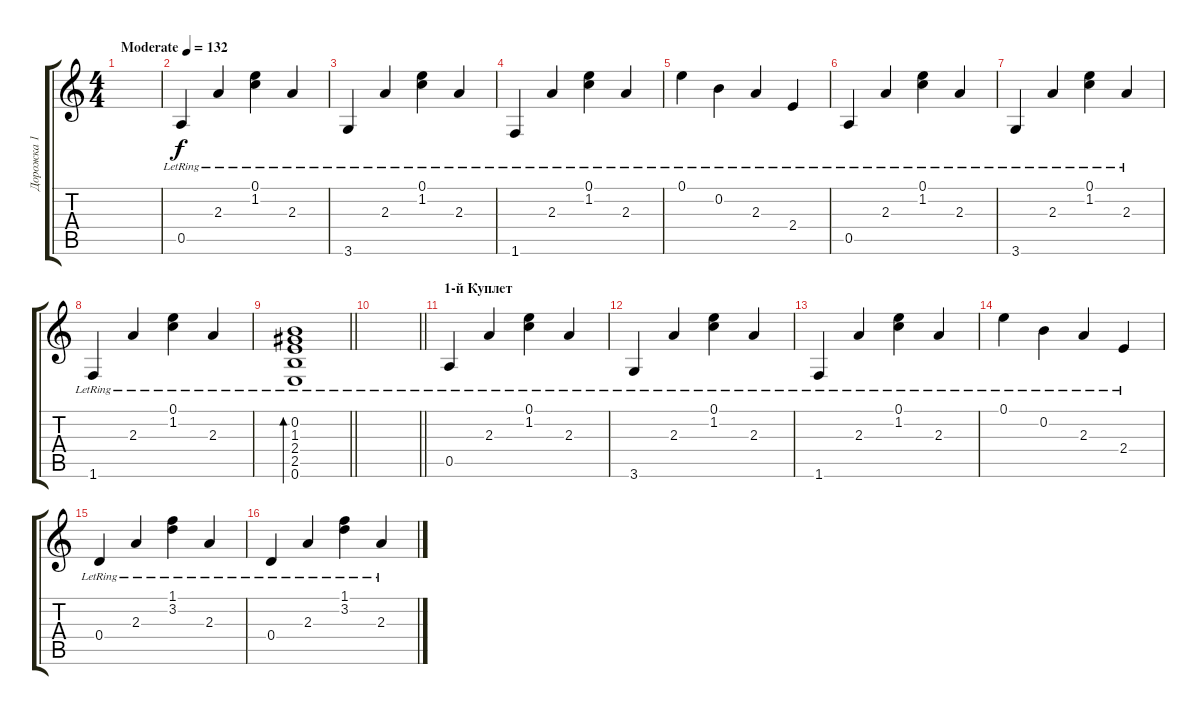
\track ("Дорожка 1" "Дорожка 1") {instrument acousticguitarsteel}
\staff {score tabs}
\tuning (E4 B3 G3 D3 A2 E2) {hide}
\ts (4 4)
\tempo (132 "Moderate")
\clef g2
\ks c
|
0.5{lr}.4 2.3{lr}.4 (0.1{lr} 1.2{lr}).4 2.3{lr}.4 |
3.6{lr}.4 2.3{lr}.4 (0.1{lr} 1.2{lr}).4 2.3{lr}.4 |
1.6{lr}.4 2.3{lr}.4 (0.1{lr} 1.2{lr}).4 2.3{lr}.4 |
0.1{lr}.4 0.2{lr}.4 2.3{lr}.4 2.4{lr}.4 |
0.5{lr}.4 2.3{lr}.4 (0.1{lr} 1.2{lr}).4 2.3{lr}.4 |
3.6{lr}.4 2.3{lr}.4 (0.1{lr} 1.2{lr}).4 2.3{lr}.4 |
1.6{lr}.4 2.3{lr}.4 (0.1{lr} 1.2{lr}).4 2.3{lr}.4 |
\barLineRight lightlight
(0.2{lr} 1.3{lr} 2.4{lr} 2.5{lr} 0.6{lr}).1{bd 480} |
\barLineRight lightlight
|
\section ("" "1-й Куплет")
0.5{lr}.4 2.3{lr}.4 (0.1{lr} 1.2{lr}).4 2.3{lr}.4 |
3.6{lr}.4 2.3{lr}.4 (0.1{lr} 1.2{lr}).4 2.3{lr}.4 |
1.6{lr}.4 2.3{lr}.4 (0.1{lr} 1.2{lr}).4 2.3{lr}.4 |
0.1{lr}.4 0.2{lr}.4 2.3{lr}.4 2.4{lr}.4 |
0.4{lr}.4 2.3{lr}.4 (1.1{lr} 3.2{lr}).4 2.3{lr}.4 |
0.4{lr}.4 2.3{lr}.4 (1.1{lr} 3.2{lr}).4 2.3{lr}.4
